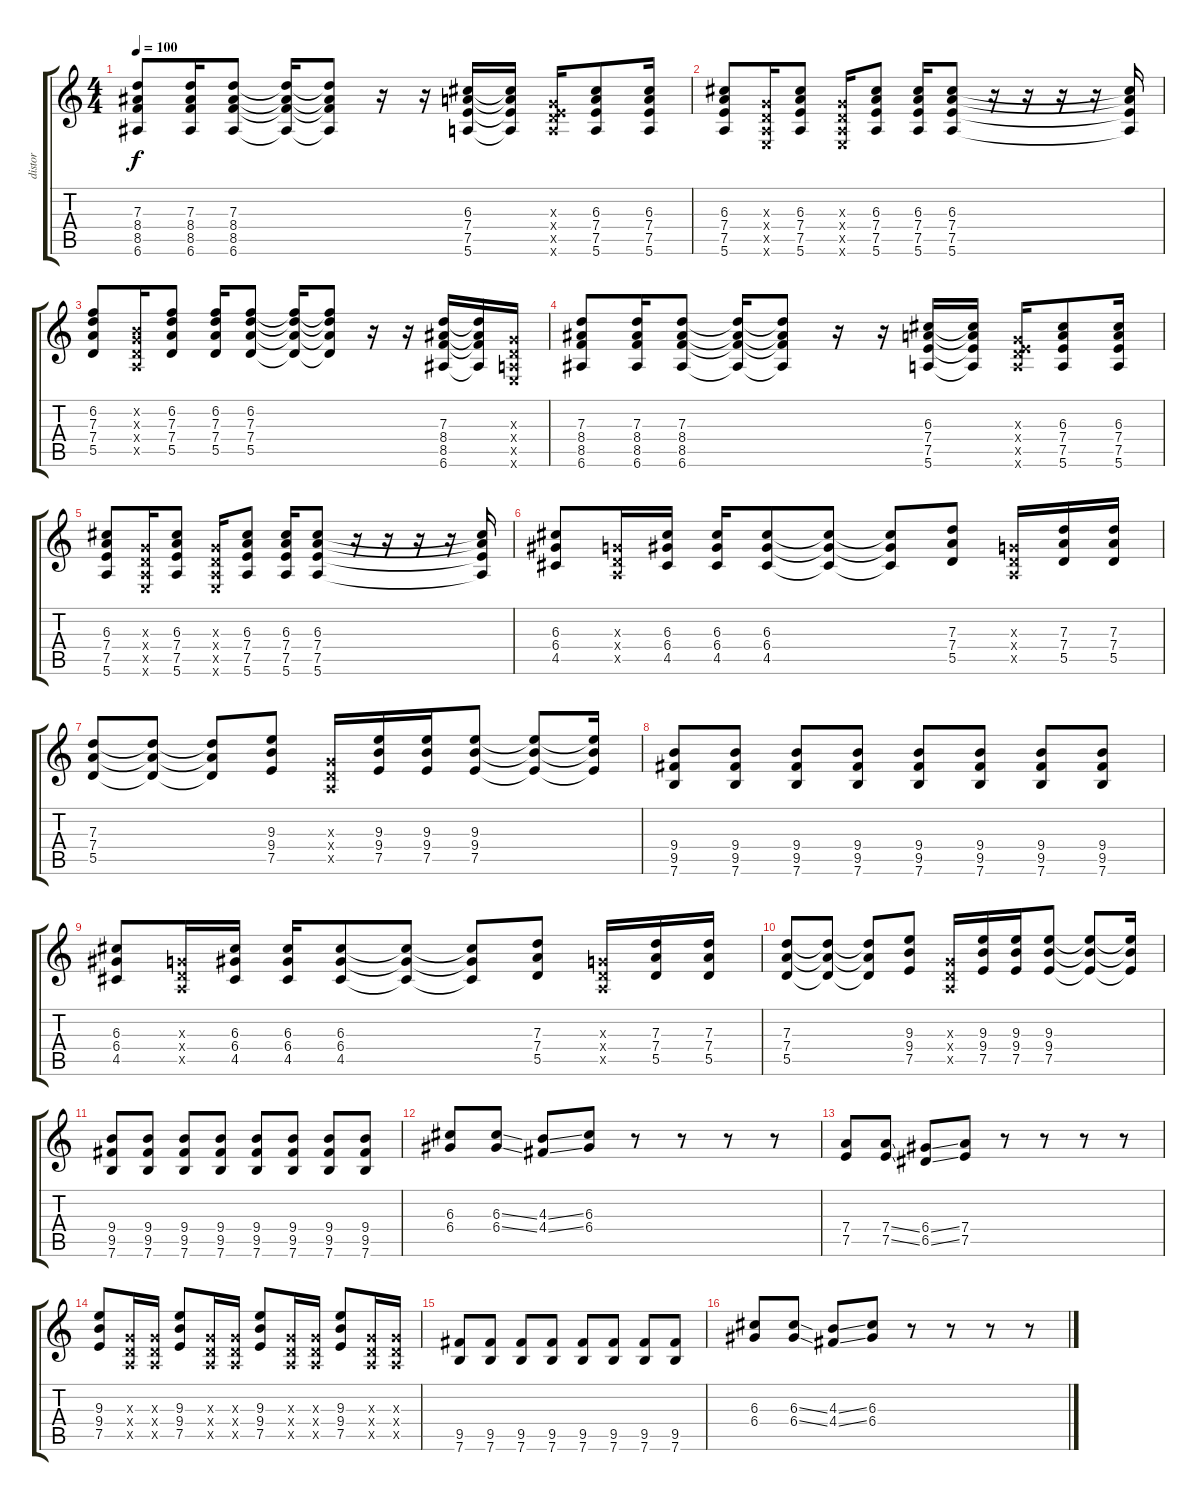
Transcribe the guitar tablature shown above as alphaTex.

\track ("distor" "distor") {instrument distortionguitar}
\staff {score tabs}
\tuning (E4 B3 G3 D3 A2 E2) {hide}
\ts (4 4)
\tempo 100
\clef g2
\ks c
(7.3 8.4 8.5 6.6).8{dy f} (7.3 8.4 8.5 6.6).16 (7.3 8.4 8.5 6.6).8 (7.3{t} 8.4{t} 8.5{t} 6.6{t}).16 (7.3{t} 8.4{t} 8.5{t} 6.6{t}).8 r.16 r.16 (6.3 7.4 7.5 5.6).16 (6.3{t} 7.4{t} 7.5{t} 5.6{t}).16 (0.3{x} 0.4{x} 7.5{x} 5.6{x}).16 (6.3 7.4 7.5 5.6).8 (6.3 7.4 7.5 5.6).16 |
(6.3 7.4 7.5 5.6).8 (0.3{x} 0.4{x} 0.5{x} 0.6{x}).16 (6.3 7.4 7.5 5.6).8 (0.3{x} 0.4{x} 0.5{x} 0.6{x}).16 (6.3 7.4 7.5 5.6).8 (6.3 7.4 7.5 5.6).16 (6.3 7.4 7.5 5.6).8 r.16 r.16 r.16 r.16 (6.3{t} 7.4{t} 7.5{t} 5.6{t}).16 |
(6.2 7.3 7.4 5.5).8 (0.2{x} 0.3{x} 0.4{x} 0.5{x}).16 (6.2 7.3 7.4 5.5).8 (6.2 7.3 7.4 5.5).16 (6.2 7.3 7.4 5.5).8 (6.2{t} 7.3{t} 7.4{t} 5.5{t}).16 (6.2{t} 7.3{t} 7.4{t} 5.5{t}).8 r.16 r.16 (7.3 8.4 8.5 6.6).16 (7.3{t} 8.4{t} 8.5{t} 6.6{t}).16 (0.3{x} 0.4{x} 0.5{x} 0.6{x}).16 |
(7.3 8.4 8.5 6.6).8 (7.3 8.4 8.5 6.6).16 (7.3 8.4 8.5 6.6).8 (7.3{t} 8.4{t} 8.5{t} 6.6{t}).16 (7.3{t} 8.4{t} 8.5{t} 6.6{t}).8 r.16 r.16 (6.3 7.4 7.5 5.6).16 (6.3{t} 7.4{t} 7.5{t} 5.6{t}).16 (0.3{x} 0.4{x} 7.5{x} 5.6{x}).16 (6.3 7.4 7.5 5.6).8 (6.3 7.4 7.5 5.6).16 |
(6.3 7.4 7.5 5.6).8 (0.3{x} 0.4{x} 0.5{x} 0.6{x}).16 (6.3 7.4 7.5 5.6).8 (0.3{x} 0.4{x} 0.5{x} 0.6{x}).16 (6.3 7.4 7.5 5.6).8 (6.3 7.4 7.5 5.6).16 (6.3 7.4 7.5 5.6).8 r.16 r.16 r.16 r.16 (6.3{t} 7.4{t} 7.5{t} 5.6{t}).16 |
(6.3 6.4 4.5).8 (0.3{x} 0.4{x} 0.5{x}).16 (6.3 6.4 4.5).16 (6.3 6.4 4.5).16 (6.3 6.4 4.5).8 (6.3{t} 6.4{t} 4.5{t}).8 (6.3{t} 6.4{t} 4.5{t}).8 (7.3 7.4 5.5).8 (0.3{x} 0.4{x} 0.5{x}).16 (7.3 7.4 5.5).16 (7.3 7.4 5.5).16 |
(7.3 7.4 5.5).8 (7.3{t} 7.4{t} 5.5{t}).8 (7.3{t} 7.4{t} 5.5{t}).8 (9.3 9.4 7.5).8 (0.3{x} 0.4{x} 0.5{x}).16 (9.3 9.4 7.5).16 (9.3 9.4 7.5).16 (9.3 9.4 7.5).8 (9.3{t} 9.4{t} 7.5{t}).8 (9.3{t} 9.4{t} 7.5{t}).16 |
(9.4 9.5 7.6).8 (9.4 9.5 7.6).8 (9.4 9.5 7.6).8 (9.4 9.5 7.6).8 (9.4 9.5 7.6).8 (9.4 9.5 7.6).8 (9.4 9.5 7.6).8 (9.4 9.5 7.6).8 |
(6.3 6.4 4.5).8 (0.3{x} 0.4{x} 0.5{x}).16 (6.3 6.4 4.5).16 (6.3 6.4 4.5).16 (6.3 6.4 4.5).8 (6.3{t} 6.4{t} 4.5{t}).8 (6.3{t} 6.4{t} 4.5{t}).8 (7.3 7.4 5.5).8 (0.3{x} 0.4{x} 0.5{x}).16 (7.3 7.4 5.5).16 (7.3 7.4 5.5).16 |
(7.3 7.4 5.5).8 (7.3{t} 7.4{t} 5.5{t}).8 (7.3{t} 7.4{t} 5.5{t}).8 (9.3 9.4 7.5).8 (0.3{x} 0.4{x} 0.5{x}).16 (9.3 9.4 7.5).16 (9.3 9.4 7.5).16 (9.3 9.4 7.5).8 (9.3{t} 9.4{t} 7.5{t}).8 (9.3{t} 9.4{t} 7.5{t}).16 |
(9.4 9.5 7.6).8 (9.4 9.5 7.6).8 (9.4 9.5 7.6).8 (9.4 9.5 7.6).8 (9.4 9.5 7.6).8 (9.4 9.5 7.6).8 (9.4 9.5 7.6).8 (9.4 9.5 7.6).8 |
(6.3 6.4).8 (6.3{ss} 6.4{ss}).8 (4.3{ss} 4.4{ss}).8 (6.3 6.4).8 r.8 r.8 r.8 r.8 |
(7.4 7.5).8 (7.4{ss} 7.5{ss}).8 (6.4{ss} 6.5{ss}).8 (7.4 7.5).8 r.8 r.8 r.8 r.8 |
(9.3 9.4 7.5).8 (0.3{x} 0.4{x} 0.5{x}).16 (0.3{x} 0.4{x} 0.5{x}).16 (9.3 9.4 7.5).8 (0.3{x} 0.4{x} 0.5{x}).16 (0.3{x} 0.4{x} 0.5{x}).16 (9.3 9.4 7.5).8 (0.3{x} 0.4{x} 0.5{x}).16 (0.3{x} 0.4{x} 0.5{x}).16 (9.3 9.4 7.5).8 (0.3{x} 0.4{x} 0.5{x}).16 (0.3{x} 0.4{x} 0.5{x}).16 |
(9.5 7.6).8 (9.5 7.6).8 (9.5 7.6).8 (9.5 7.6).8 (9.5 7.6).8 (9.5 7.6).8 (9.5 7.6).8 (9.5 7.6).8 |
(6.3 6.4).8 (6.3{ss} 6.4{ss}).8 (4.3{ss} 4.4{ss}).8 (6.3 6.4).8 r.8 r.8 r.8 r.8
